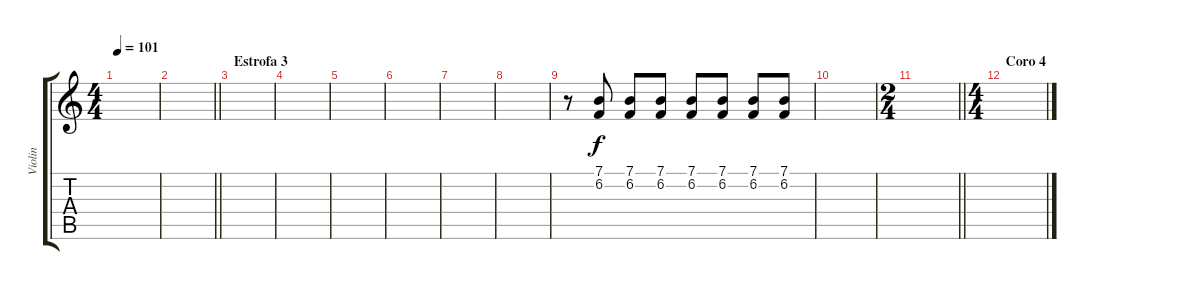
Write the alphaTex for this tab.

\track ("Violin" "Violin") {instrument violin}
\staff {score tabs}
\tuning (E4 B3 G3 D3 A2 E2) {hide}
\ts (4 4)
\tempo 101
\clef g2
\ks c
|
\barLineRight lightlight
|
\section ("" "Estrofa 3")
|
|
|
|
|
|
r.8 (7.1 6.2).8 (7.1 6.2).8 (7.1 6.2).8 (7.1 6.2).8 (7.1 6.2).8 (7.1 6.2).8 (7.1 6.2).8 |
|
\ts (2 4)
\barLineRight lightlight
|
\ts (4 4)
\section ("" "Coro 4")
